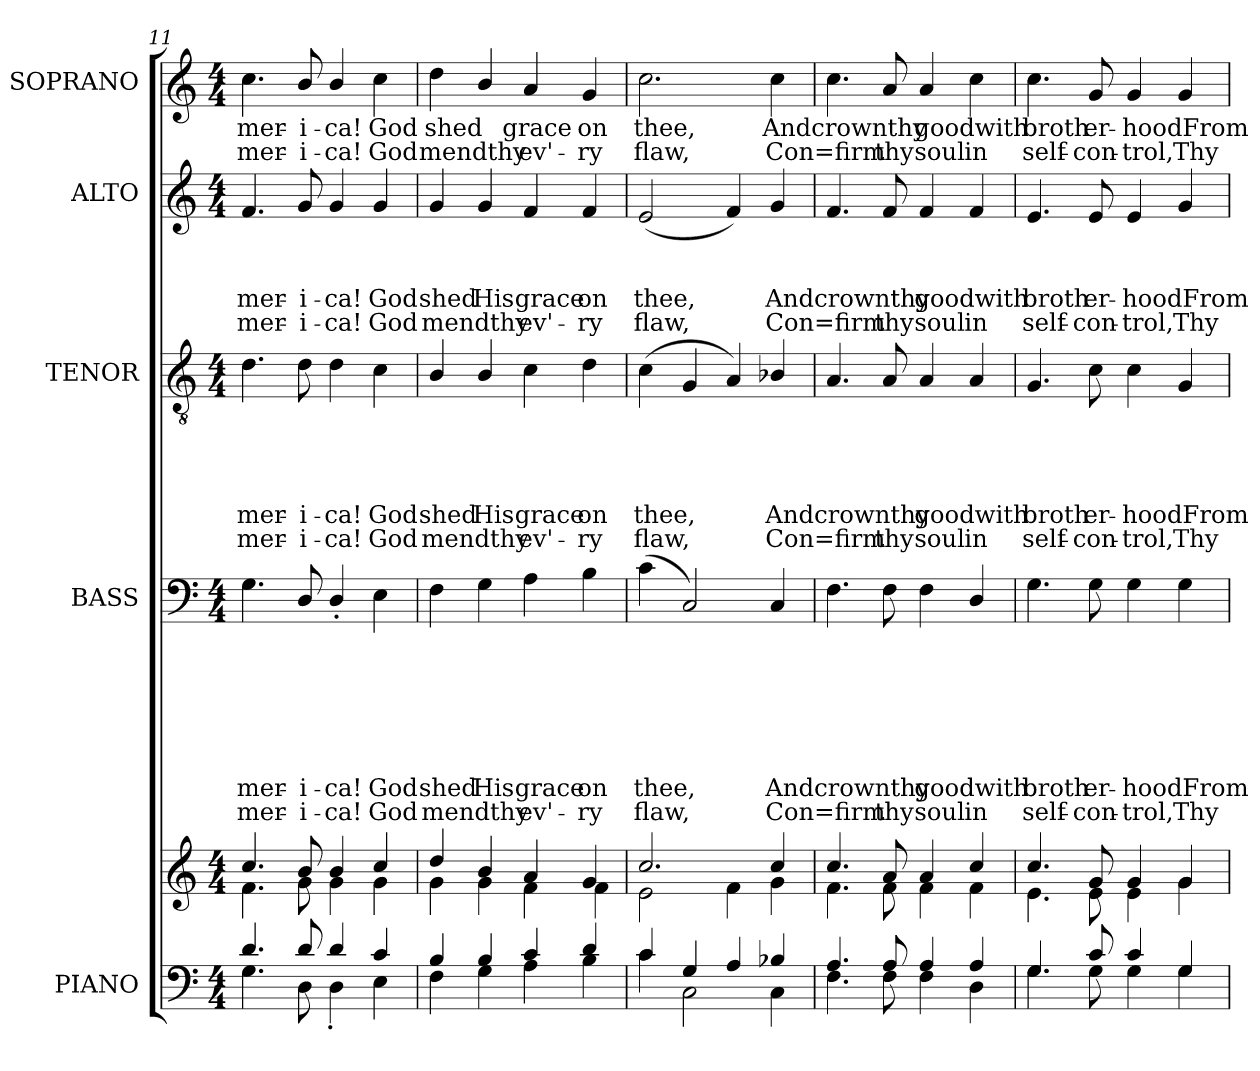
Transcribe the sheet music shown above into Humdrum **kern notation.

**kern	**kern	**kern	**text	**text	**text	**text	**text	**text	**text	**text	**kern	**text	**text	**text	**text	**text	**text	**kern	**text	**text	**text	**text	**kern	**text	**text
*part5	*part5	*part4	*part4	*part4	*part4	*part4	*part4	*part4	*part4	*part4	*part3	*part3	*part3	*part3	*part3	*part3	*part3	*part2	*part2	*part2	*part2	*part2	*part1	*part1	*part1
*staff6	*staff5	*staff4	*staff4	*staff4	*staff4	*staff4	*staff4	*staff4	*staff4	*staff4	*staff3	*staff3	*staff3	*staff3	*staff3	*staff3	*staff3	*staff2	*staff2	*staff2	*staff2	*staff2	*staff1	*staff1	*staff1
*I"PIANO	*	*I"BASS	*	*	*	*	*	*	*	*	*I"TENOR	*	*	*	*	*	*	*I"ALTO	*	*	*	*	*I"SOPRANO	*	*
*	*	*I'B.	*	*	*	*	*	*	*	*	*I'T.	*	*	*	*	*	*	*I'A.	*	*	*	*	*I'S.	*	*
*clefF4	*clefG2	*clefF4	*	*	*	*	*	*	*	*	*clefGv2	*	*	*	*	*	*	*clefG2	*	*	*	*	*clefG2	*	*
*k[]	*k[]	*k[]	*	*	*	*	*	*	*	*	*k[]	*	*	*	*	*	*	*k[]	*	*	*	*	*k[]	*	*
*C:	*C:	*C:	*	*	*	*	*	*	*	*	*C:	*	*	*	*	*	*	*C:	*	*	*	*	*C:	*	*
*M4/4	*M4/4	*M4/4	*	*	*	*	*	*	*	*	*M4/4	*	*	*	*	*	*	*M4/4	*	*	*	*	*M4/4	*	*
=11	=11	=11	=11	=11	=11	=11	=11	=11	=11	=11	=11	=11	=11	=11	=11	=11	=11	=11	=11	=11	=11	=11	=11	=11	=11
*^	*^	*	*	*	*	*	*	*	*	*	*	*	*	*	*	*	*	*	*	*	*	*	*	*	*
!	!	!	!	!	!	!	!	!	!	!	!LO:LY:b	!LO:LY:b	!	!	!	!	!	!LO:LY:b	!LO:LY:b	!	!	!	!LO:LY:b	!LO:LY:b	!	!LO:LY:b	!LO:LY:b
4.d/	4.G\	4.cc/	4.f\	4.G\	.	.	.	.	.	.	-mer-	-mer-	4.d\	.	.	.	.	-mer-	-mer-	4.f/	.	.	-mer-	-mer-	4.cc\	-mer-	-mer-
!	!	!	!	!	!	!	!	!	!	!	!LO:LY:b	!LO:LY:b	!	!	!	!	!	!LO:LY:b	!LO:LY:b	!	!	!	!LO:LY:b	!LO:LY:b	!	!LO:LY:b	!LO:LY:b
8d/	8D\	8b/	8g\	8D/	.	.	.	.	.	.	-i-	-i-	8d\	.	.	.	.	-i-	-i-	8g/	.	.	-i-	-i-	8b/	-i-	-i-
!	!	!	!	!	!	!	!	!	!	!	!LO:LY:b	!LO:LY:b	!	!	!	!	!	!LO:LY:b	!LO:LY:b	!	!	!	!LO:LY:b	!LO:LY:b	!	!LO:LY:b	!LO:LY:b
4d/	4D'<\	4b/	4g\	4D'>/	.	.	.	.	.	.	-ca!	-ca!	4d\	.	.	.	.	-ca!	-ca!	4g/	.	.	-ca!	-ca!	4b/	-ca!	-ca!
!	!	!	!	!	!	!	!	!	!	!	!LO:LY:b	!LO:LY:b	!	!	!	!	!	!LO:LY:b	!LO:LY:b	!	!	!	!LO:LY:b	!LO:LY:b	!	!LO:LY:b	!LO:LY:b
4c/	4E\	4cc/	4g\	4E\	.	.	.	.	.	.	God	God	4c\	.	.	.	.	God	God	4g/	.	.	God	God	4cc\	God	God
=12	=12	=12	=12	=12	=12	=12	=12	=12	=12	=12	=12	=12	=12	=12	=12	=12	=12	=12	=12	=12	=12	=12	=12	=12	=12	=12	=12
!	!	!	!	!	!	!	!	!	!	!	!LO:LY:b	!LO:LY:b	!	!	!	!	!	!LO:LY:b	!LO:LY:b	!	!	!	!LO:LY:b	!LO:LY:b	!	!LO:LY:b	!LO:LY:b
4B/	4F\	4dd/	4g\	4F\	.	.	.	.	.	.	shed	mendthy	4B/	.	.	.	.	shed	mendthy	4g/	.	.	shed	mendthy	4dd\	shed	mendthy
!	!	!	!	!	!	!	!	!	!	!	!LO:LY:b	!	!	!	!	!	!	!LO:LY:b	!	!	!	!	!LO:LY:b	!	!	!	!
4B/	4G\	4b/	4g\	4G\	.	.	.	.	.	.	His	.	4B/	.	.	.	.	His	.	4g/	.	.	His	.	4b/	.	.
!	!	!	!	!	!	!	!	!	!	!	!LO:LY:b	!LO:LY:b	!	!	!	!	!	!LO:LY:b	!LO:LY:b	!	!	!	!LO:LY:b	!LO:LY:b	!	!LO:LY:b	!LO:LY:b
4c/	4A\	4a/	4f\	4A\	.	.	.	.	.	.	grace	ev'-	4c\	.	.	.	.	grace	ev'-	4f/	.	.	grace	ev'-	4a/	grace	ev'-
!	!	!	!	!	!	!	!	!	!	!	!LO:LY:b	!LO:LY:b	!	!	!	!	!	!LO:LY:b	!LO:LY:b	!	!	!	!LO:LY:b	!LO:LY:b	!	!LO:LY:b	!LO:LY:b
4d/	4B\	4g/	4f\	4B\	.	.	.	.	.	.	on	-ry	4d\	.	.	.	.	on	-ry	4f/	.	.	on	-ry	4g/	on	-ry
!!LO:PB:g=z
=13	=13	=13	=13	=13	=13	=13	=13	=13	=13	=13	=13	=13	=13	=13	=13	=13	=13	=13	=13	=13	=13	=13	=13	=13	=13	=13	=13
!	!	!	!	!	!	!	!	!	!	!	!LO:LY:b	!LO:LY:b	!	!	!	!	!	!LO:LY:b	!LO:LY:b	!	!	!	!LO:LY:b	!LO:LY:b	!	!LO:LY:b	!LO:LY:b
4c/	4c\	2.cc/	2e\	(>4c\	.	.	.	.	.	.	thee,	flaw,	(>4c\	.	.	.	.	thee,	flaw,	(<2e/	.	.	thee,	flaw,	2.cc\	thee,	flaw,
4G/	2C\	.	.	2C/)	.	.	.	.	.	.	.	.	4G/	.	.	.	.	.	.	.	.	.	.	.	.	.	.
4A/	.	.	4f\	.	.	.	.	.	.	.	.	.	4A/)	.	.	.	.	.	.	4f/)	.	.	.	.	.	.	.
!	!	!	!	!	!	!	!	!	!	!	!LO:LY:b	!LO:LY:b	!	!	!	!	!	!LO:LY:b	!LO:LY:b	!	!	!	!LO:LY:b	!LO:LY:b	!	!LO:LY:b	!LO:LY:b
4B-X/	4C\	4cc/	4g\	4C/	.	.	.	.	.	.	Andcrownthy	Con=firm	4B-X/	.	.	.	.	Andcrownthy	Con=firm	4g/	.	.	Andcrownthy	Con=firm	4cc\	Andcrownthy	Con=firm
=14	=14	=14	=14	=14	=14	=14	=14	=14	=14	=14	=14	=14	=14	=14	=14	=14	=14	=14	=14	=14	=14	=14	=14	=14	=14	=14	=14
4.A/	4.F\	4.cc/	4.f\	4.F\	.	.	.	.	.	.	.	.	4.A/	.	.	.	.	.	.	4.f/	.	.	.	.	4.cc\	.	.
!	!	!	!	!	!	!	!	!	!	!	!	!LO:LY:b	!	!	!	!	!	!	!LO:LY:b	!	!	!	!	!LO:LY:b	!	!	!LO:LY:b
8A/	8F\	8a/	8f\	8F\	.	.	.	.	.	.	.	thy	8A/	.	.	.	.	.	thy	8f/	.	.	.	thy	8a/	.	thy
!	!	!	!	!	!	!	!	!	!	!	!LO:LY:b	!LO:LY:b	!	!	!	!	!	!LO:LY:b	!LO:LY:b	!	!	!	!LO:LY:b	!LO:LY:b	!	!LO:LY:b	!LO:LY:b
4A/	4F\	4a/	4f\	4F\	.	.	.	.	.	.	goodwith	soul	4A/	.	.	.	.	goodwith	soul	4f/	.	.	goodwith	soul	4a/	goodwith	soul
!	!	!	!	!	!	!	!	!	!	!	!	!LO:LY:b	!	!	!	!	!	!	!LO:LY:b	!	!	!	!	!LO:LY:b	!	!	!LO:LY:b
4A/	4D\	4cc/	4f\	4D/	.	.	.	.	.	.	.	in	4A/	.	.	.	.	.	in	4f/	.	.	.	in	4cc\	.	in
=15	=15	=15	=15	=15	=15	=15	=15	=15	=15	=15	=15	=15	=15	=15	=15	=15	=15	=15	=15	=15	=15	=15	=15	=15	=15	=15	=15
!	!	!	!	!	!	!	!	!	!	!	!LO:LY:b	!LO:LY:b	!	!	!	!	!	!LO:LY:b	!LO:LY:b	!	!	!	!LO:LY:b	!LO:LY:b	!	!LO:LY:b	!LO:LY:b
4.G/	4.G\	4.cc/	4.e\	4.G\	.	.	.	.	.	.	broth	self-	4.G/	.	.	.	.	broth	self-	4.e/	.	.	broth	self-	4.cc\	broth	self-
!	!	!	!	!	!	!	!	!	!	!	!LO:LY:b	!LO:LY:b	!	!	!	!	!	!LO:LY:b	!LO:LY:b	!	!	!	!LO:LY:b	!LO:LY:b	!	!LO:LY:b	!LO:LY:b
8c/	8G\	8g/	8e\	8G\	.	.	.	.	.	.	er-	-con-	8c\	.	.	.	.	er-	-con-	8e/	.	.	er-	-con-	8g/	er-	-con-
!	!	!	!	!	!	!	!	!	!	!	!LO:LY:b	!LO:LY:b	!	!	!	!	!	!LO:LY:b	!LO:LY:b	!	!	!	!LO:LY:b	!LO:LY:b	!	!LO:LY:b	!LO:LY:b
4c/	4G\	4g/	4e\	4G\	.	.	.	.	.	.	-hoodFrom	-trol,	4c\	.	.	.	.	-hoodFrom	-trol,	4e/	.	.	-hoodFrom	-trol,	4g/	-hoodFrom	-trol,
!	!	!	!	!	!	!	!	!	!	!	!	!LO:LY:b	!	!	!	!	!	!	!LO:LY:b	!	!	!	!	!LO:LY:b	!	!	!LO:LY:b
4G/	4G\	4g/	4g\	4G\	.	.	.	.	.	.	.	Thy	4G/	.	.	.	.	.	Thy	4g/	.	.	.	Thy	4g/	.	Thy
*v	*v	*	*	*	*	*	*	*	*	*	*	*	*	*	*	*	*	*	*	*	*	*	*	*	*	*	*
*	*v	*v	*	*	*	*	*	*	*	*	*	*	*	*	*	*	*	*	*	*	*	*	*	*	*	*
=	=	=	=	=	=	=	=	=	=	=	=	=	=	=	=	=	=	=	=	=	=	=	=	=	=
*-	*-	*-	*-	*-	*-	*-	*-	*-	*-	*-	*-	*-	*-	*-	*-	*-	*-	*-	*-	*-	*-	*-	*-	*-	*-
